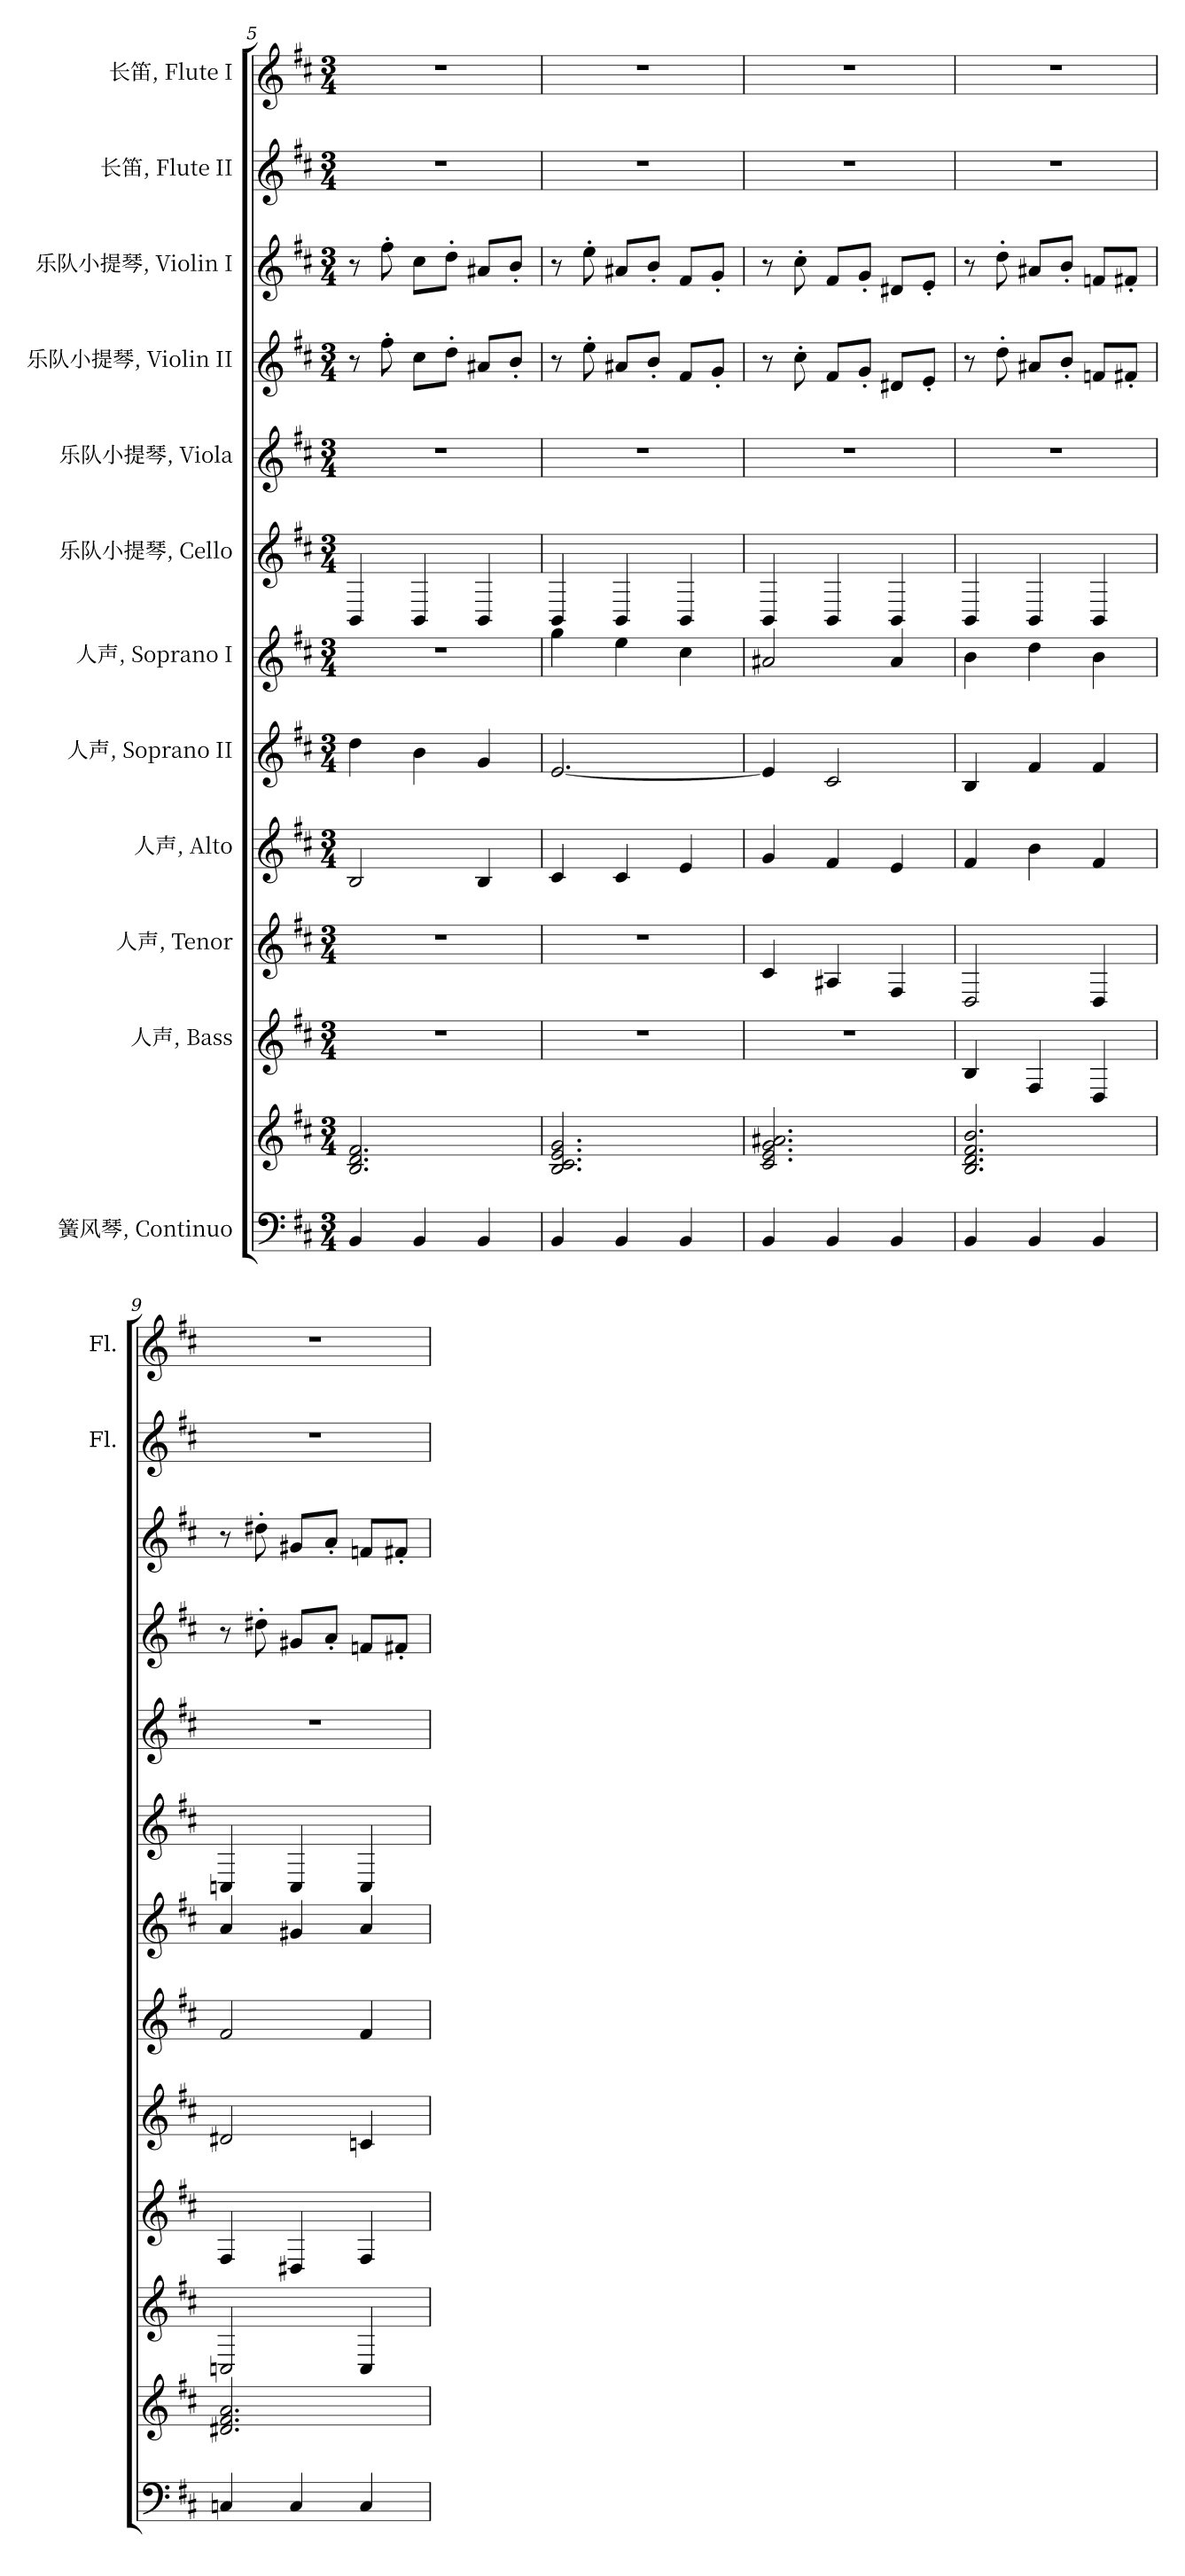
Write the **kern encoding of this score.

**kern	**kern	**kern	**kern	**kern	**kern	**kern	**kern	**kern	**kern	**kern	**kern	**kern
*part12	*part12	*part11	*part10	*part9	*part8	*part7	*part6	*part5	*part4	*part3	*part2	*part1
*staff13	*staff12	*staff11	*staff10	*staff9	*staff8	*staff7	*staff6	*staff5	*staff4	*staff3	*staff2	*staff1
*I"簧风琴, Continuo	*	*I"人声, Bass	*I"人声, Tenor	*I"人声, Alto	*I"人声, Soprano II	*I"人声, Soprano I	*I"乐队小提琴, Cello	*I"乐队小提琴, Viola	*I"乐队小提琴, Violin II	*I"乐队小提琴, Violin I	*I"长笛, Flute II	*I"长笛, Flute I
*	*	*	*	*	*	*	*	*	*	*	*I'Fl.	*I'Fl.
*clefF4	*clefG2	*clefG2	*clefG2	*clefG2	*clefG2	*clefG2	*clefG2	*clefG2	*clefG2	*clefG2	*clefG2	*clefG2
*k[f#c#]	*k[f#c#]	*k[f#c#]	*k[f#c#]	*k[f#c#]	*k[f#c#]	*k[f#c#]	*k[f#c#]	*k[f#c#]	*k[f#c#]	*k[f#c#]	*k[f#c#]	*k[f#c#]
*M3/4	*M3/4	*M3/4	*M3/4	*M3/4	*M3/4	*M3/4	*M3/4	*M3/4	*M3/4	*M3/4	*M3/4	*M3/4
=5	=5	=5	=5	=5	=5	=5	=5	=5	=5	=5	=5	=5
4BB/	2.B/ 2.d/ 2.f#/	2.r	2.r	2B/	4dd\	2.r	4BB/	2.r	8r	8r	2.r	2.r
.	.	.	.	.	.	.	.	.	8ff#'\	8ff#'\	.	.
4BB/	.	.	.	.	4b\	.	4BB/	.	8cc#\L	8cc#\L	.	.
.	.	.	.	.	.	.	.	.	8dd'\J	8dd'\J	.	.
4BB/	.	.	.	4B/	4g/	.	4BB/	.	8a#X/L	8a#X/L	.	.
.	.	.	.	.	.	.	.	.	8b'/J	8b'/J	.	.
=6	=6	=6	=6	=6	=6	=6	=6	=6	=6	=6	=6	=6
4BB/	2.B/ 2.c#/ 2.e/ 2.g/	2.r	2.r	4c#/	[2.e/	4gg\	4BB/	2.r	8r	8r	2.r	2.r
.	.	.	.	.	.	.	.	.	8ee'\	8ee'\	.	.
4BB/	.	.	.	4c#/	.	4ee\	4BB/	.	8a#X/L	8a#X/L	.	.
.	.	.	.	.	.	.	.	.	8b'/J	8b'/J	.	.
4BB/	.	.	.	4e/	.	4cc#\	4BB/	.	8f#/L	8f#/L	.	.
.	.	.	.	.	.	.	.	.	8g'/J	8g'/J	.	.
=7	=7	=7	=7	=7	=7	=7	=7	=7	=7	=7	=7	=7
4BB/	2.c#/ 2.e/ 2.g/ 2.a#X/	2.r	4c#/	4g/	4e/]	2a#X/	4BB/	2.r	8r	8r	2.r	2.r
.	.	.	.	.	.	.	.	.	8cc#'\	8cc#'\	.	.
4BB/	.	.	4A#X/	4f#/	2c#/	.	4BB/	.	8f#/L	8f#/L	.	.
.	.	.	.	.	.	.	.	.	8g'/J	8g'/J	.	.
4BB/	.	.	4F#/	4e/	.	4a#/	4BB/	.	8d#X/L	8d#X/L	.	.
.	.	.	.	.	.	.	.	.	8e'/J	8e'/J	.	.
=8	=8	=8	=8	=8	=8	=8	=8	=8	=8	=8	=8	=8
4BB/	2.B/ 2.d/ 2.f#/ 2.b/	4B/	2D/	4f#/	4B/	4b\	4BB/	2.r	8r	8r	2.r	2.r
.	.	.	.	.	.	.	.	.	8dd'\	8dd'\	.	.
4BB/	.	4F#/	.	4b\	4f#/	4dd\	4BB/	.	8a#X/L	8a#X/L	.	.
.	.	.	.	.	.	.	.	.	8b'/J	8b'/J	.	.
4BB/	.	4D/	4D/	4f#/	4f#/	4b\	4BB/	.	8fn/L	8fn/L	.	.
.	.	.	.	.	.	.	.	.	8f#X'/J	8f#X'/J	.	.
!!LO:PB:g=z
=9	=9	=9	=9	=9	=9	=9	=9	=9	=9	=9	=9	=9
4Cn/	2.d#X/ 2.f#/ 2.a/	2Cn/	4F#/	2d#X/	2f#/	4a/	4Cn/	2.r	8r	8r	2.r	2.r
.	.	.	.	.	.	.	.	.	8dd#X'\	8dd#X'\	.	.
4C/	.	.	4D#X/	.	.	4g#X/	4C/	.	8g#X/L	8g#X/L	.	.
.	.	.	.	.	.	.	.	.	8a'/J	8a'/J	.	.
4C/	.	4C/	4F#/	4cn/	4f#/	4a/	4C/	.	8fn/L	8fn/L	.	.
.	.	.	.	.	.	.	.	.	8f#X'/J	8f#X'/J	.	.
=	=	=	=	=	=	=	=	=	=	=	=	=
*-	*-	*-	*-	*-	*-	*-	*-	*-	*-	*-	*-	*-
